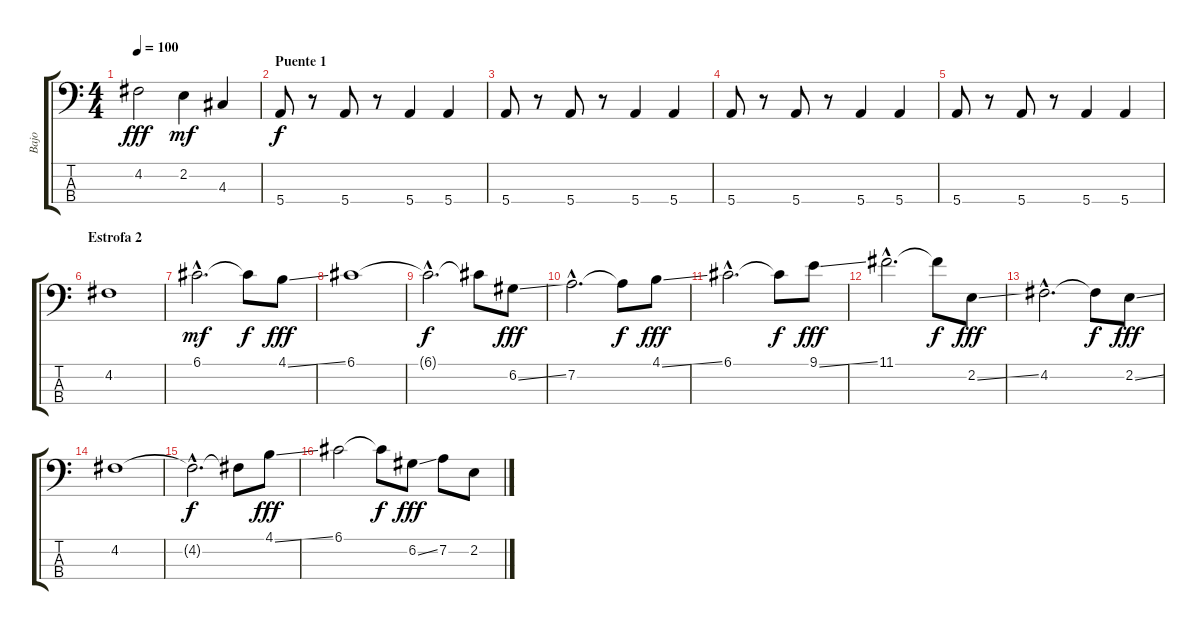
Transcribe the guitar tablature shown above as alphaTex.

\track ("Bajo" "Bajo") {instrument electricbassfinger}
\staff {score tabs}
\tuning (G2 D2 A1 E1) {hide}
\ts (4 4)
\tempo 100
\clef f4
\ks c
4.2.2{dy fff} 2.2.4{dy mf} 4.3.4 |
\section ("" "Puente 1")
5.4.8{dy f instrument electricbasspick} r.8 5.4.8 r.8 5.4.4 5.4.4 |
5.4.8 r.8 5.4.8 r.8 5.4.4 5.4.4 |
5.4.8 r.8 5.4.8 r.8 5.4.4 5.4.4 |
5.4.8 r.8 5.4.8 r.8 5.4.4 5.4.4 |
\section ("" "Estrofa 2")
4.2.1{instrument electricbassfinger} |
6.1{hac}.2{d dy mf} 6.1{t}.8{dy f} 4.1{ss}.8{dy fff} |
6.1.1 |
6.1{hac t}.2{d dy f} 6.1{t}.8 6.2{ss}.8{dy fff} |
7.2{hac}.2{d} 7.2{t}.8{dy f} 4.1{ss}.8{dy fff} |
6.1{hac}.2{d} 6.1{t}.8{dy f} 9.1{ss}.8{dy fff} |
11.1{hac}.2{d} 11.1{t}.8{dy f} 2.2{ss}.8{dy fff} |
4.2{hac}.2{d} 4.2{t}.8{dy f} 2.2{ss}.8{dy fff} |
4.2.1 |
4.2{hac t}.2{d dy f} 4.2{t}.8 4.1{ss}.8{dy fff} |
6.1.2 6.1{t}.8{dy f} 6.2{ss}.8{dy fff} 7.2.8 2.2{ss}.8
